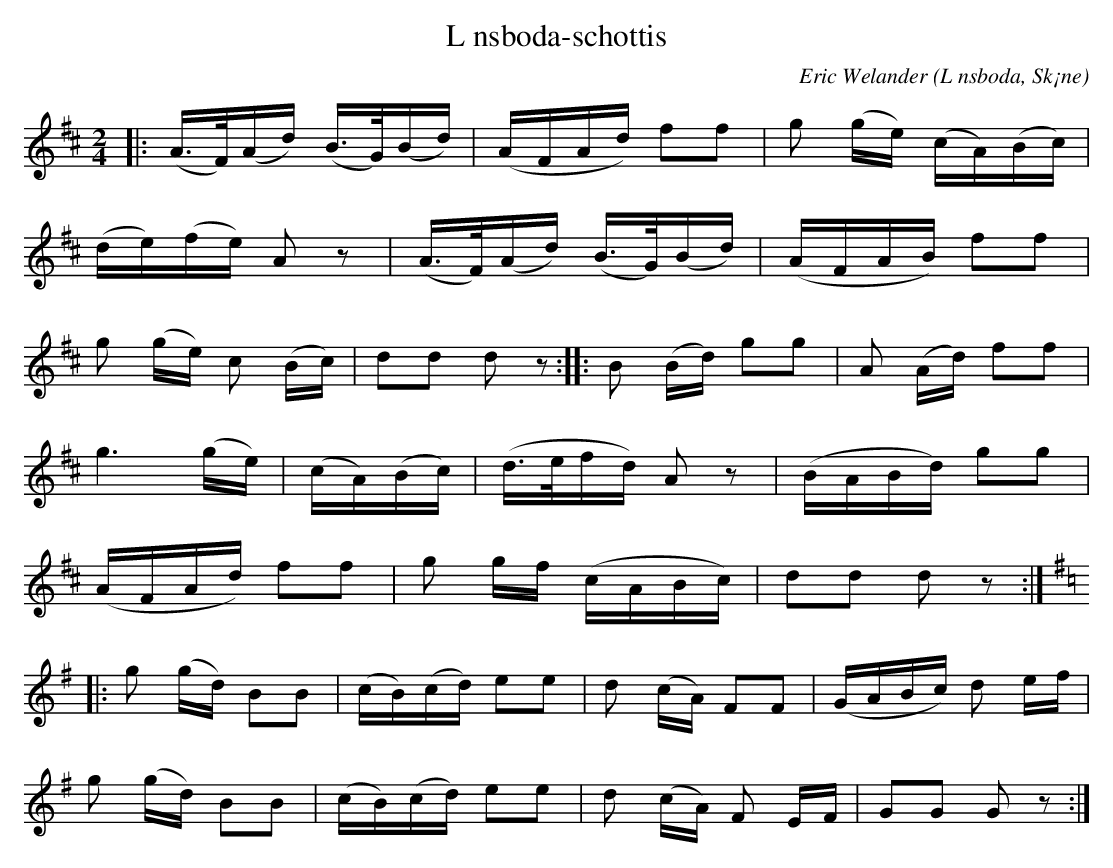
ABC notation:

X:1
T:L nsboda-schottis
C:Eric Welander
O:L nsboda, Sk¡ne
M:2/4
L:1/16
K:D
|: (A>F)(Ad) (B>G)(Bd) | (AFAd) f2f2 | g2 (ge) (cA)(Bc) |
(de)(fe) A2 z2 | (A>F)(Ad) (B>G)(Bd) | (AFAB) f2f2 |
g2 (ge) c2 (Bc) | d2d2 d2 z2 :: B2 (Bd) g2g2 | A2 (Ad) f2f2 |
g6 (ge) | (cA)(Bc) | (d>efd) A2 z2 | (BABd) g2g2 |
(AFAd) f2f2 | g2 gf (cABc) | d2d2 d2 z2 :|
K:G
|: g2 (gd) B2B2 | (cB)(cd) e2e2 |d2 (cA) F2F2 | (GABc) d2 ef |
g2 (gd) B2B2 | (cB)(cd) e2e2 | d2 (cA) F2 EF | G2G2 G2 z2 :|
